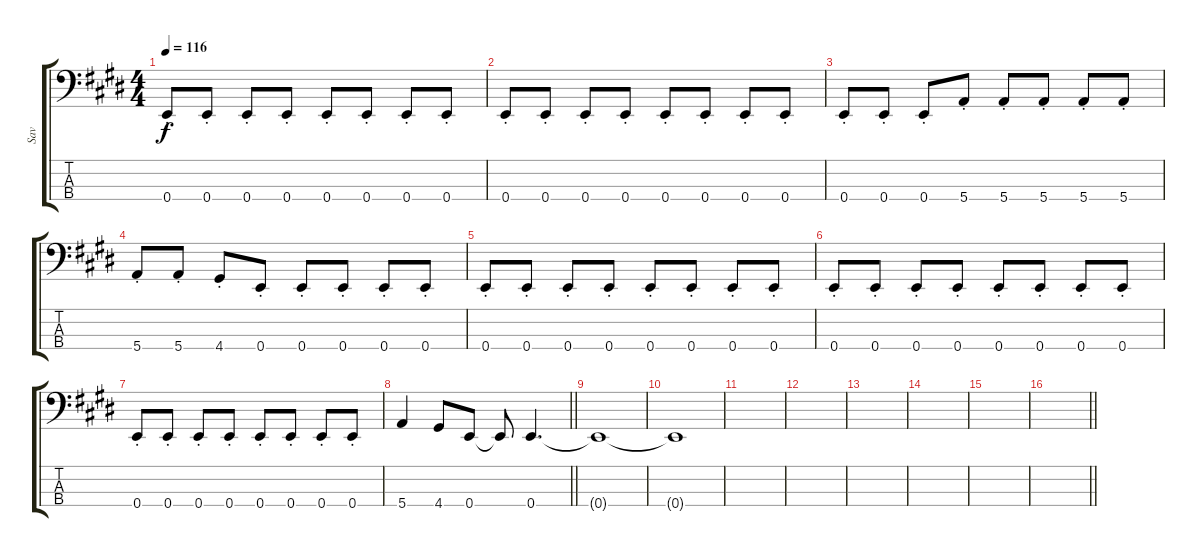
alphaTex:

\track ("Sav" "Sav") {instrument electricbassfinger}
\staff {score tabs}
\tuning (G2 D2 A1 E1) {hide}
\ts (4 4)
\tempo 116
\clef f4
\ks e
0.4{st}.8{dy f} 0.4{st}.8 0.4{st}.8 0.4{st}.8 0.4{st}.8 0.4{st}.8 0.4{st}.8 0.4{st}.8 |
0.4{st}.8 0.4{st}.8 0.4{st}.8 0.4{st}.8 0.4{st}.8 0.4{st}.8 0.4{st}.8 0.4{st}.8 |
0.4{st}.8 0.4{st}.8 0.4{st}.8 5.4{st}.8 5.4{st}.8 5.4{st}.8 5.4{st}.8 5.4{st}.8 |
5.4{st}.8 5.4{st}.8 4.4{st}.8 0.4{st}.8 0.4{st}.8 0.4{st}.8 0.4{st}.8 0.4{st}.8 |
0.4{st}.8 0.4{st}.8 0.4{st}.8 0.4{st}.8 0.4{st}.8 0.4{st}.8 0.4{st}.8 0.4{st}.8 |
0.4{st}.8 0.4{st}.8 0.4{st}.8 0.4{st}.8 0.4{st}.8 0.4{st}.8 0.4{st}.8 0.4{st}.8 |
0.4{st}.8 0.4{st}.8 0.4{st}.8 0.4{st}.8 0.4{st}.8 0.4{st}.8 0.4{st}.8 0.4{st}.8 |
\barLineRight lightlight
5.4.4 4.4.8 0.4.8 0.4{t}.8 0.4.4{d} |
0.4{t}.1 |
0.4{t}.1 |
|
|
|
|
|
\barLineRight lightlight
